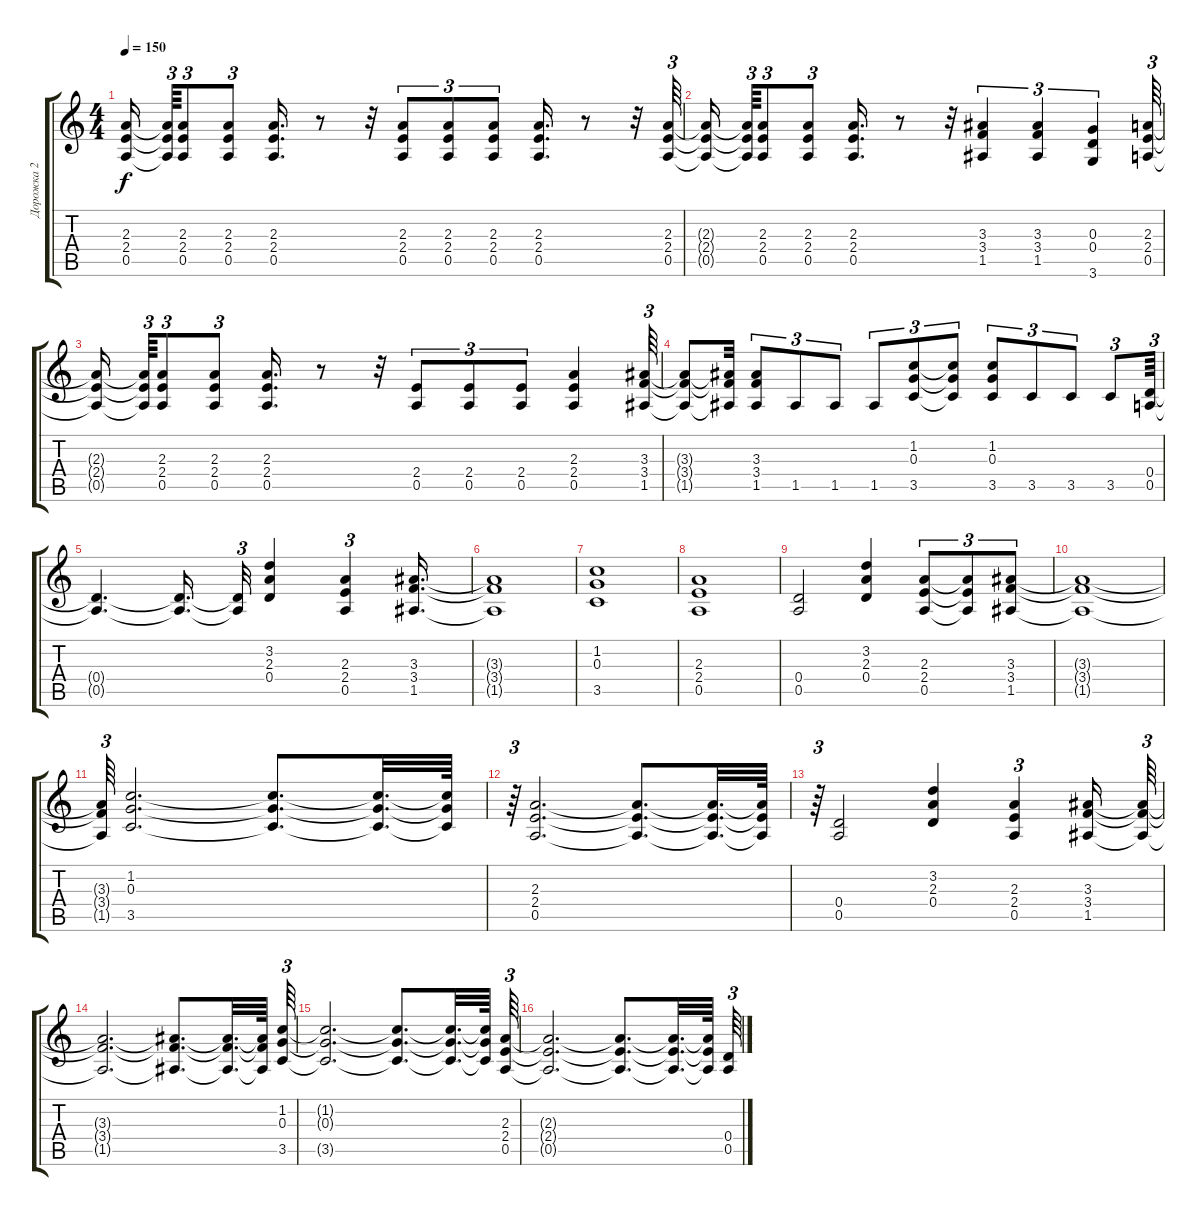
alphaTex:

\track ("Дорожка 2" "Дорожка 2") {instrument distortionguitar}
\staff {score tabs}
\tuning (E4 B3 G3 D3 A2 E2) {hide}
\ts (4 4)
\tempo 150
\clef g2
\ks c
(2.3{t} 2.4{t} 0.5{t}).16{dy f} (2.3{t} 2.4{t} 0.5{t}).64{tu (3 2)} (2.3 2.4 0.5).8{tu (3 2)} (2.3 2.4 0.5).8{tu (3 2)} (2.3 2.4 0.5).16{d} r.8 r.32 (2.3 2.4 0.5).8{tu (3 2)} (2.3 2.4 0.5).8{tu (3 2)} (2.3 2.4 0.5).8{tu (3 2)} (2.3 2.4 0.5).16{d} r.8 r.32 (2.3 2.4 0.5).64{tu (3 2)} |
(2.3{t} 2.4{t} 0.5{t}).16 (2.3{t} 2.4{t} 0.5{t}).64{tu (3 2)} (2.3 2.4 0.5).8{tu (3 2)} (2.3 2.4 0.5).8{tu (3 2)} (2.3 2.4 0.5).16{d} r.8 r.32 (3.3 3.4 1.5).4{tu (3 2)} (3.3 3.4 1.5).4{tu (3 2)} (0.3 0.4 3.6).4{tu (3 2)} (2.3 2.4 0.5).64{tu (3 2)} |
(2.3{t} 2.4{t} 0.5{t}).16 (2.3{t} 2.4{t} 0.5{t}).64{tu (3 2)} (2.3 2.4 0.5).8{tu (3 2)} (2.3 2.4 0.5).8{tu (3 2)} (2.3 2.4 0.5).16{d} r.8 r.32 (2.4 0.5).8{tu (3 2)} (2.4 0.5).8{tu (3 2)} (2.4 0.5).8{tu (3 2)} (2.3 2.4 0.5).4 (3.3 3.4 1.5).64{tu (3 2)} |
(3.3{t} 3.4{t} 1.5{t}).8 (3.3{t} 3.4{t} 1.5{t}).32 (3.3 3.4 1.5).8{tu (3 2)} 1.5.8{tu (3 2)} 1.5.8{tu (3 2)} 1.5.8{tu (3 2)} (1.2 0.3 3.5).8{tu (3 2)} (1.2{t} 0.3{t} 3.5{t}).8{tu (3 2)} (1.2 0.3 3.5).8{tu (3 2)} 3.5.8{tu (3 2)} 3.5.8{tu (3 2)} 3.5.8{tu (3 2)} (0.4 0.5).64{tu (3 2)} |
(0.4{t} 0.5{t}).4{d} (0.4{t} 0.5{t}).16{d} (0.4{t} 0.5{t}).32{tu (3 2)} (3.2 2.3 0.4).4 (2.3 2.4 0.5).4{tu (3 2)} (3.3 3.4 1.5).16{d} |
(3.3{t} 3.4{t} 1.5{t}).1 |
(1.2 0.3 3.5).1 |
(2.3 2.4 0.5).1 |
(0.4 0.5).2 (3.2 2.3 0.4).4 (2.3 2.4 0.5).8{tu (3 2)} (2.3{t} 2.4{t} 0.5{t}).8{tu (3 2)} (3.3 3.4 1.5).8{tu (3 2)} |
(3.3{t} 3.4{t} 1.5{t}).1 |
(3.3{t} 3.4{t} 1.5{t}).64{tu (3 2)} (1.2 0.3 3.5).2{d} (1.2{t} 0.3{t} 3.5{t}).8{d} (1.2{t} 0.3{t} 3.5{t}).32{d} (1.2{t} 0.3{t} 3.5{t}).64 |
r.64{tu (3 2)} (2.3 2.4 0.5).2{d} (2.3{t} 2.4{t} 0.5{t}).8{d} (2.3{t} 2.4{t} 0.5{t}).32{d} (2.3{t} 2.4{t} 0.5{t}).64 |
r.64{tu (3 2)} (0.4 0.5).2 (3.2 2.3 0.4).4 (2.3 2.4 0.5).4{tu (3 2)} (3.3 3.4 1.5).16 (3.3{t} 3.4{t} 1.5{t}).64{tu (3 2)} |
(3.3{t} 3.4{t} 1.5{t}).2{d} (3.3{t} 3.4{t} 1.5{t}).8{d} (3.3{t} 3.4{t} 1.5{t}).32{d} (3.3{t} 3.4{t} 1.5{t}).64 (1.2 0.3 3.5).64{tu (3 2)} |
(1.2{t} 0.3{t} 3.5{t}).2{d} (1.2{t} 0.3{t} 3.5{t}).8{d} (1.2{t} 0.3{t} 3.5{t}).32{d} (1.2{t} 0.3{t} 3.5{t}).64 (2.3 2.4 0.5).64{tu (3 2)} |
(2.3{t} 2.4{t} 0.5{t}).2{d} (2.3{t} 2.4{t} 0.5{t}).8{d} (2.3{t} 2.4{t} 0.5{t}).32{d} (2.3{t} 2.4{t} 0.5{t}).64 (0.4 0.5).64{tu (3 2)}
